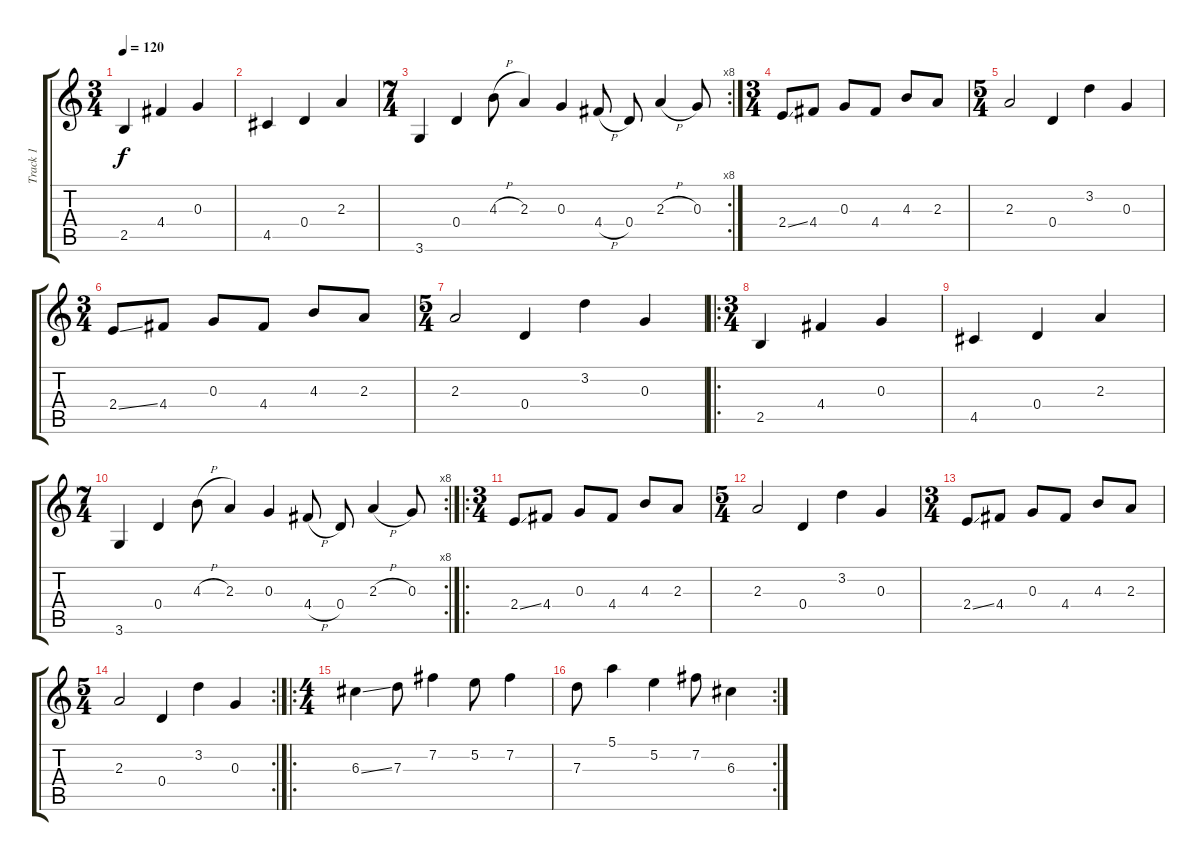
\track ("Track 1" "Track 1") {instrument acousticguitarsteel}
\staff {score tabs}
\tuning (E4 B3 G3 D3 A2 E2) {hide}
\ts (3 4)
\tempo 120
\clef g2
\ks c
2.5.4{dy f instrument acousticguitarsteel} 4.4.4 0.3.4 |
4.5.4 0.4.4 2.3.4 |
\rc 8
\ts (7 4)
3.6.4 0.4.4 4.3{h}.8 2.3.4 0.3.4 4.4{h}.8 0.4.8 2.3{h}.4 0.3.8 |
\ts (3 4)
2.4{ss}.8 4.4.8 0.3.8 4.4.8 4.3.8 2.3.8 |
\ts (5 4)
2.3.2 0.4.4 3.2.4 0.3.4 |
\ts (3 4)
2.4{ss}.8 4.4.8 0.3.8 4.4.8 4.3.8 2.3.8 |
\ts (5 4)
2.3.2 0.4.4 3.2.4 0.3.4 |
\ro
\ts (3 4)
2.5.4 4.4.4 0.3.4 |
4.5.4 0.4.4 2.3.4 |
\rc 8
\ts (7 4)
3.6.4 0.4.4 4.3{h}.8 2.3.4 0.3.4 4.4{h}.8 0.4.8 2.3{h}.4 0.3.8 |
\ro
\ts (3 4)
2.4{ss}.8 4.4.8 0.3.8 4.4.8 4.3.8 2.3.8 |
\ts (5 4)
2.3.2 0.4.4 3.2.4 0.3.4 |
\ts (3 4)
2.4{ss}.8 4.4.8 0.3.8 4.4.8 4.3.8 2.3.8 |
\rc 2
\ts (5 4)
2.3.2 0.4.4 3.2.4 0.3.4 |
\ro
\ts (4 4)
6.3{ss}.4 7.3.8 7.2.4 5.2.8 7.2.4 |
\rc 2
7.3.8 5.1.4 5.2.4 7.2.8 6.3.4
